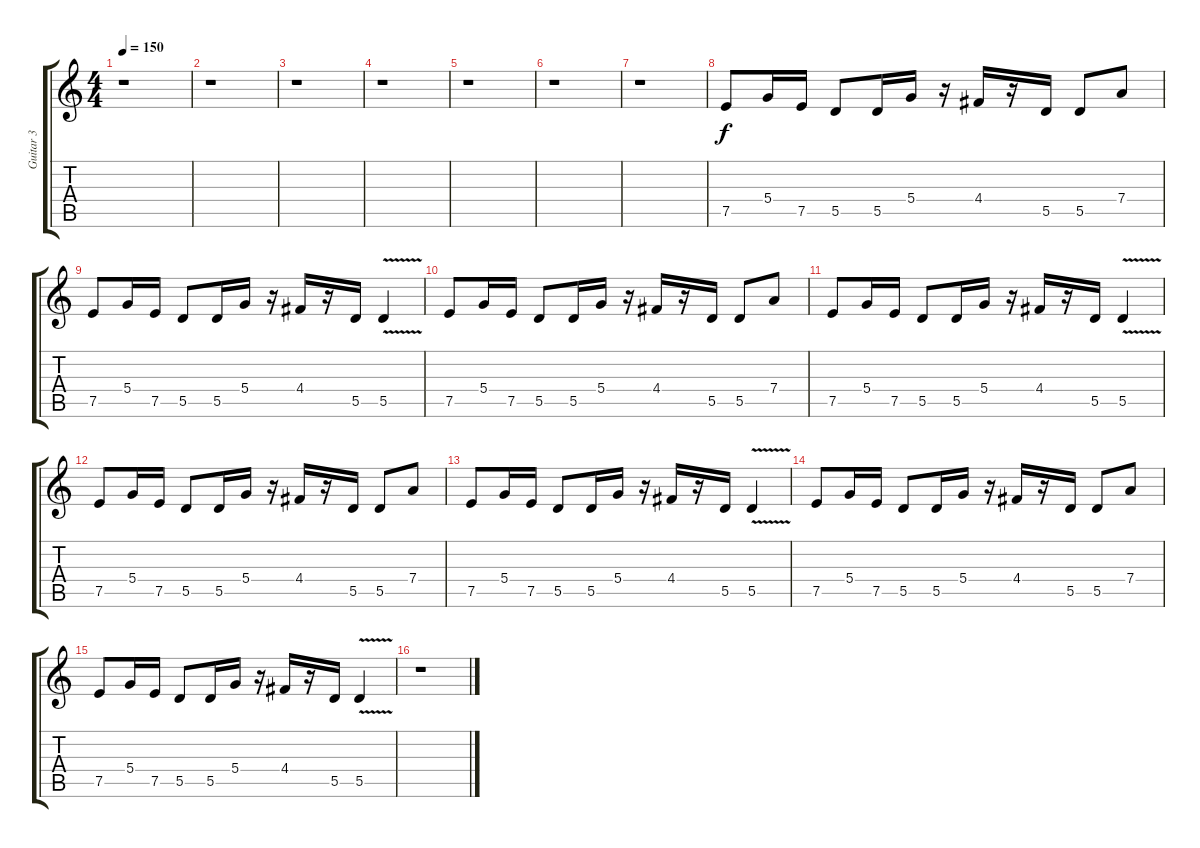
\track ("Guitar 3" "Guitar 3") {instrument overdrivenguitar}
\staff {score tabs}
\tuning (E4 B3 G3 D3 A2 E2) {hide}
\ts (4 4)
\tempo 150
\clef g2
\ks c
r.1{dy f} |
r.1 |
r.1 |
r.1 |
r.1 |
r.1 |
r.1 |
7.5.8 5.4.16 7.5.16 5.5.8 5.5.16 5.4.16 r.16 4.4.16 r.16 5.5.16 5.5.8 7.4.8 |
7.5.8 5.4.16 7.5.16 5.5.8 5.5.16 5.4.16 r.16 4.4.16 r.16 5.5.16 5.5{v}.4 |
7.5.8 5.4.16 7.5.16 5.5.8 5.5.16 5.4.16 r.16 4.4.16 r.16 5.5.16 5.5.8 7.4.8 |
7.5.8 5.4.16 7.5.16 5.5.8 5.5.16 5.4.16 r.16 4.4.16 r.16 5.5.16 5.5{v}.4 |
7.5.8 5.4.16 7.5.16 5.5.8 5.5.16 5.4.16 r.16 4.4.16 r.16 5.5.16 5.5.8 7.4.8 |
7.5.8 5.4.16 7.5.16 5.5.8 5.5.16 5.4.16 r.16 4.4.16 r.16 5.5.16 5.5{v}.4 |
7.5.8 5.4.16 7.5.16 5.5.8 5.5.16 5.4.16 r.16 4.4.16 r.16 5.5.16 5.5.8 7.4.8 |
7.5.8 5.4.16 7.5.16 5.5.8 5.5.16 5.4.16 r.16 4.4.16 r.16 5.5.16 5.5{v}.4 |
r.1
